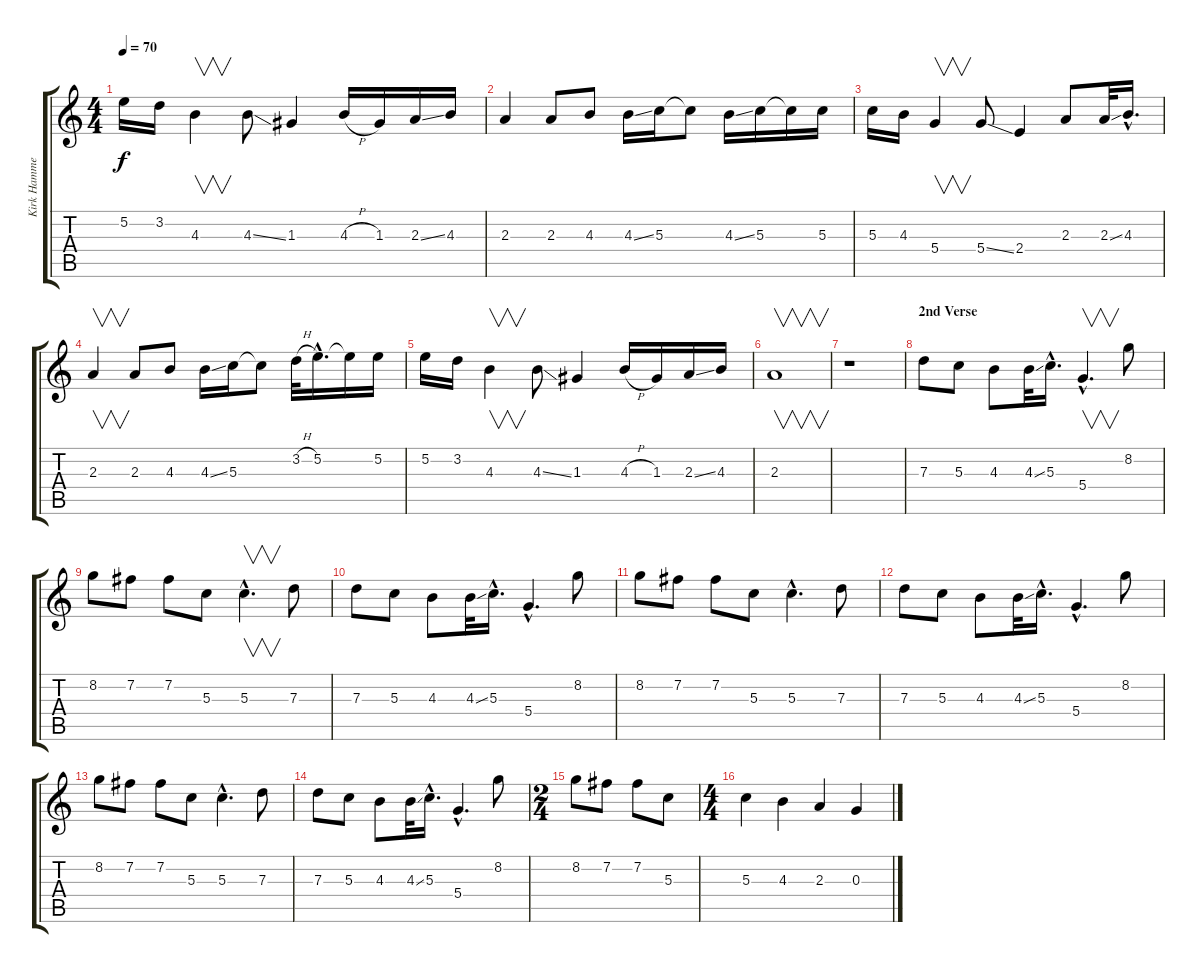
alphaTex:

\track ("Kirk Hammett (Clean Guitar)" "Kirk Hamme") {instrument electricguitarclean}
\staff {score tabs}
\tuning (E4 B3 G3 D3 A2 E2) {hide}
\ts (4 4)
\tempo 70
\clef g2
\ks c
5.2.16{dy f} 3.2.16 4.3.4{v} 4.3{ss}.8 1.3.4 4.3{h}.16 1.3.16 2.3{ss}.16 4.3.16 |
2.3.4 2.3.8 4.3.8 4.3{ss}.16 5.3.16 5.3{t}.8 4.3{ss}.16 5.3.16 5.3{t}.16 5.3.16 |
5.3.16 4.3.16 5.4.4{v} 5.4{ss}.8 2.4.4 2.3.8 2.3{ss}.32 4.3{hac}.16{d} |
2.3.4{v} 2.3.8 4.3.8 4.3{ss}.16 5.3.16 5.3{t}.8 3.2{h}.32 5.2{hac}.16{d} 5.2{t}.16 5.2.16 |
5.2.16 3.2.16 4.3.4{v} 4.3{ss}.8 1.3.4 4.3{h}.16 1.3.16 2.3{ss}.16 4.3.16 |
2.3.1{v} |
r.1 |
\section ("" "2nd Verse")
7.3.8 5.3.8 4.3.8 4.3{ss}.32 5.3{hac}.16{d} 5.4{hac}.4{v d} 8.2.8 |
8.2.8 7.2.8 7.2.8 5.3.8 5.3{hac}.4{v d} 7.3.8 |
7.3.8 5.3.8 4.3.8 4.3{ss}.32 5.3{hac}.16{d} 5.4{hac}.4{d} 8.2.8 |
8.2.8 7.2.8 7.2.8 5.3.8 5.3{hac}.4{d} 7.3.8 |
7.3.8 5.3.8 4.3.8 4.3{ss}.32 5.3{hac}.16{d} 5.4{hac}.4{d} 8.2.8 |
8.2.8 7.2.8 7.2.8 5.3.8 5.3{hac}.4{d} 7.3.8 |
7.3.8 5.3.8 4.3.8 4.3{ss}.32 5.3{hac}.16{d} 5.4{hac}.4{d} 8.2.8 |
\ts (2 4)
8.2.8 7.2.8 7.2.8 5.3.8 |
\ts (4 4)
5.3.4 4.3.4 2.3.4 0.3.4
